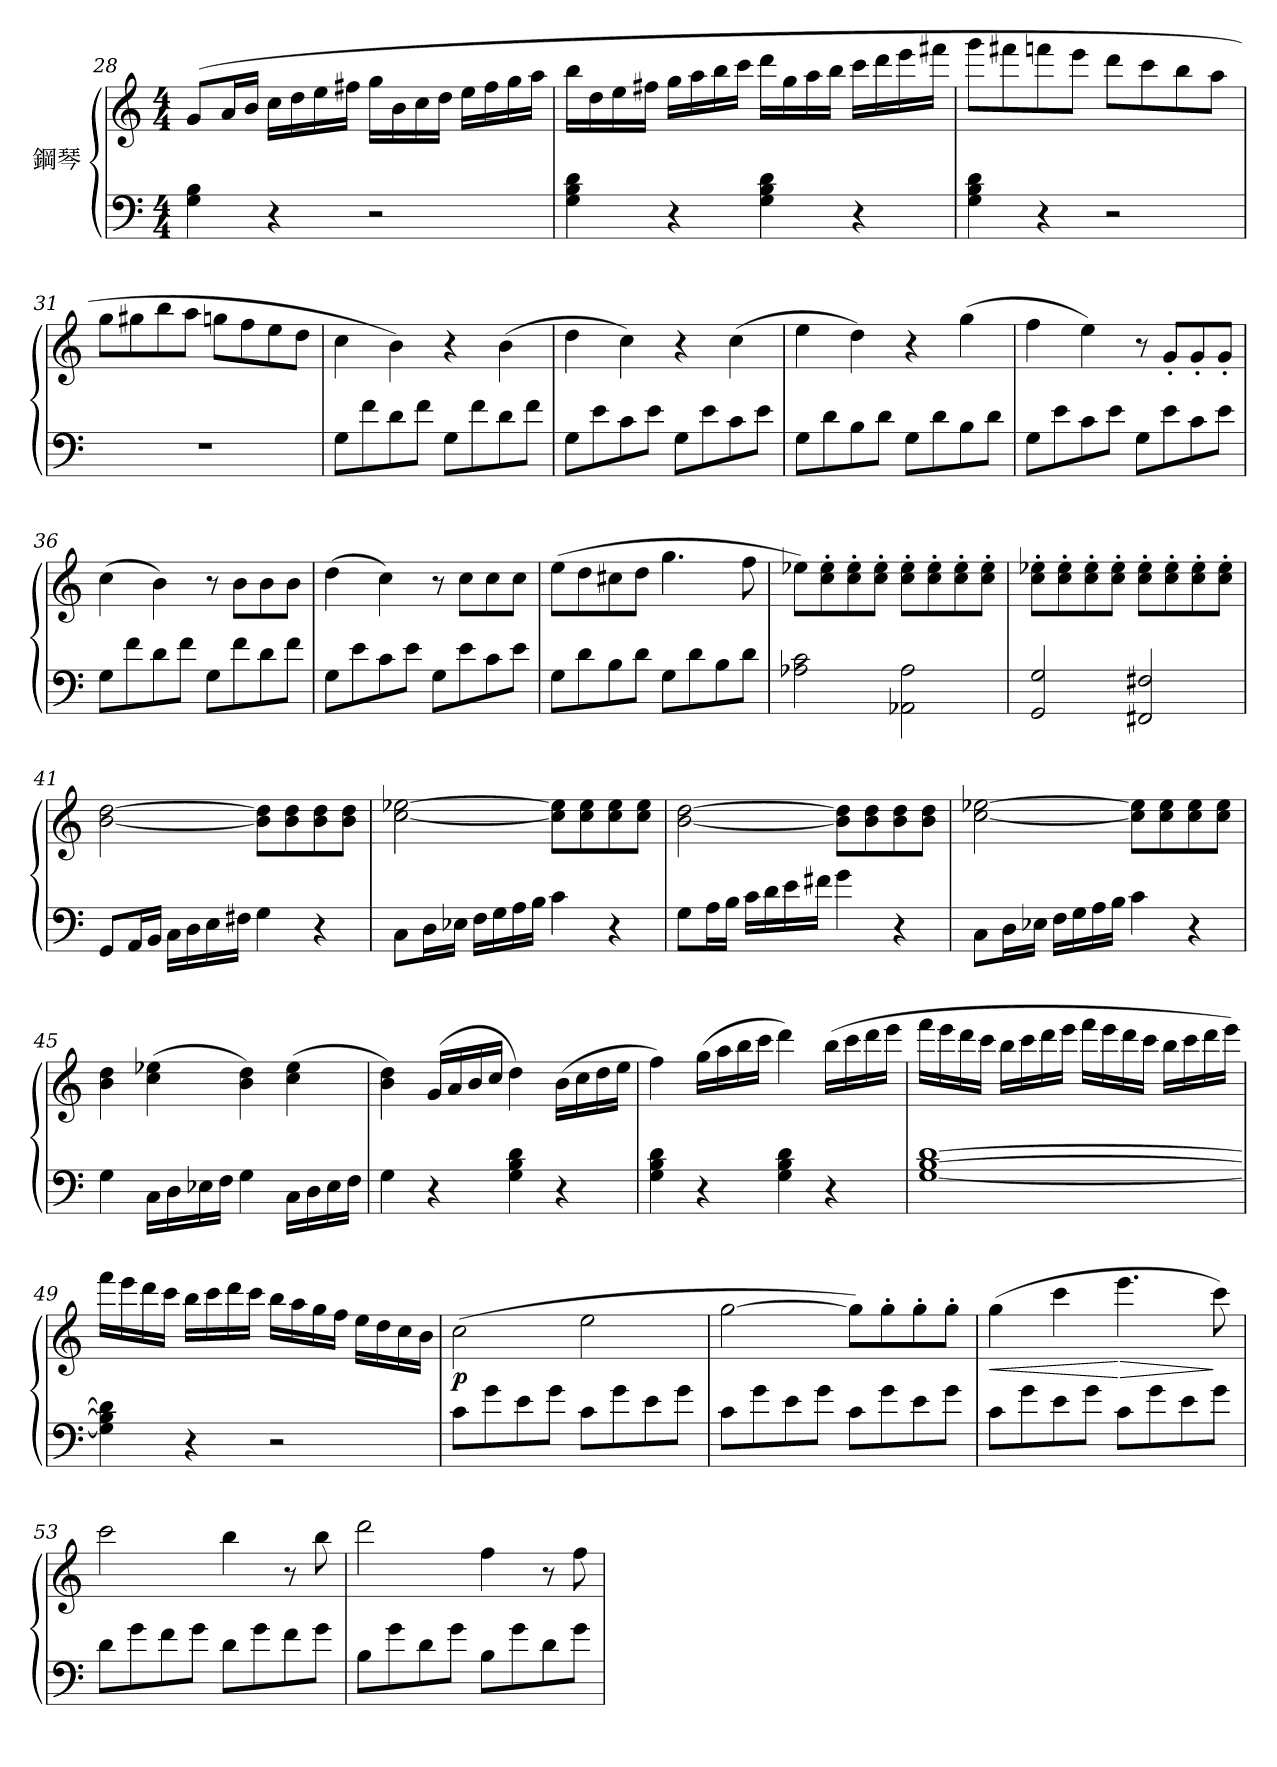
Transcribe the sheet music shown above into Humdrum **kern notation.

**kern	**kern	**dynam
*part1	*part1	*part1
*staff2	*staff1	*staff1/2
*I"鋼琴	*	*
!!LO:LB:g=z
*clefF4	*clefG2	*
*k[]	*k[]	*
*M4/4	*M4/4	*
=28	=28	=28
4G\ 4B\	(>8g/L	.
.	16a/L	.
.	16b/JJ	.
4r	16cc\LL	.
.	16dd\	.
.	16ee\	.
.	16ff#X\JJ	.
2r	16gg\LL	.
.	16b\	.
.	16cc\	.
.	16dd\JJ	.
.	16ee\LL	.
.	16ff#\	.
.	16gg\	.
.	16aa\JJ	.
=29	=29	=29
4G\ 4B\ 4d\	16bb\LL	.
.	16dd\	.
.	16ee\	.
.	16ff#X\JJ	.
4r	16gg\LL	.
.	16aa\	.
.	16bb\	.
.	16ccc\JJ	.
4G\ 4B\ 4d\	16ddd\LL	.
.	16gg\	.
.	16aa\	.
.	16bb\JJ	.
4r	16ccc\LL	.
.	16ddd\	.
.	16eee\	.
.	16fff#X\JJ	.
=30	=30	=30
4G\ 4B\ 4d\	8ggg\L	.
.	8fff#X\	.
4r	8fffn\	.
.	8eee\J	.
2r	8ddd\L	.
.	8ccc\	.
.	8bb\	.
.	8aa\J	.
!!LO:LB:g=z
=31	=31	=31
1r	8gg\L	.
.	8gg#X\	.
.	8bb\	.
.	8aa\J	.
.	8ggn\L	.
.	8ff\	.
.	8ee\	.
.	8dd\J	.
=32	=32	=32
8G\L	4cc\	.
8f\	.	.
8d\	4b\)	.
8f\J	.	.
8G\L	4r	.
8f\	.	.
8d\	(>4b\	.
8f\J	.	.
=33	=33	=33
8G\L	4dd\	.
8e\	.	.
8c\	4cc\)	.
8e\J	.	.
8G\L	4r	.
8e\	.	.
8c\	(>4cc\	.
8e\J	.	.
=34	=34	=34
8G\L	4ee\	.
8d\	.	.
8B\	4dd\)	.
8d\J	.	.
8G\L	4r	.
8d\	.	.
8B\	(>4gg\	.
8d\J	.	.
=35	=35	=35
8G\L	4ff\	.
8e\	.	.
8c\	4ee\)	.
8e\J	.	.
8G\L	8r	.
8e\	8g'/L	.
8c\	8g'/	.
8e\J	8g'/J	.
!!LO:LB:g=z
=36	=36	=36
8G\L	(>4cc\	.
8f\	.	.
8d\	4b\)	.
8f\J	.	.
8G\L	8r	.
8f\	8b\L	.
8d\	8b\	.
8f\J	8b\J	.
=37	=37	=37
8G\L	(>4dd\	.
8e\	.	.
8c\	4cc\)	.
8e\J	.	.
8G\L	8r	.
8e\	8cc\L	.
8c\	8cc\	.
8e\J	8cc\J	.
=38	=38	=38
8G\L	(>8ee\L	.
8d\	8dd\	.
8B\	8cc#X\	.
8d\J	8dd\J	.
8G\L	4.gg\	.
8d\	.	.
8B\	.	.
8d\J	8ff\	.
!!LO:LB:g=z
=39	=39	=39
2A-X\ 2c\	8ee-X\L)	.
.	8cc\' 8ee-\'	.
.	8cc\' 8ee-\'	.
.	8cc\' 8ee-\'J	.
2AA-X\ 2A-\	8cc\' 8ee-\'L	.
.	8cc\' 8ee-\'	.
.	8cc\' 8ee-\'	.
.	8cc\' 8ee-\'J	.
=40	=40	=40
2GG/ 2G/	8cc\' 8ee-X\'L	.
.	8cc\' 8ee-\'	.
.	8cc\' 8ee-\'	.
.	8cc\' 8ee-\'J	.
2FF#X/ 2F#X/	8cc\' 8ee-\'L	.
.	8cc\' 8ee-\'	.
.	8cc\' 8ee-\'	.
.	8cc\' 8ee-\'J	.
=41	=41	=41
8GG/L	[2b\ [2dd\	.
16AA/L	.	.
16BB/JJ	.	.
16C\LL	.	.
16D\	.	.
16E\	.	.
16F#X\JJ	.	.
4G\	8b\] 8dd\]L	.
.	8b\ 8dd\	.
4r	8b\ 8dd\	.
.	8b\ 8dd\J	.
=42	=42	=42
8C\L	[2cc\ [2ee-X\	.
16D\L	.	.
16E-X\JJ	.	.
16F\LL	.	.
16G\	.	.
16A\	.	.
16B\JJ	.	.
4c\	8cc\] 8ee-\]L	.
.	8cc\ 8ee-\	.
4r	8cc\ 8ee-\	.
.	8cc\ 8ee-\J	.
!!LO:PB:g=z
=43	=43	=43
8G\L	[2b\ [2dd\	.
16A\L	.	.
16B\JJ	.	.
16c\LL	.	.
16d\	.	.
16e\	.	.
16f#X\JJ	.	.
4g\	8b\] 8dd\]L	.
.	8b\ 8dd\	.
4r	8b\ 8dd\	.
.	8b\ 8dd\J	.
=44	=44	=44
8C\L	[2cc\ [2ee-X\	.
16D\L	.	.
16E-X\JJ	.	.
16F\LL	.	.
16G\	.	.
16A\	.	.
16B\JJ	.	.
4c\	8cc\] 8ee-\]L	.
.	8cc\ 8ee-\	.
4r	8cc\ 8ee-\	.
.	8cc\ 8ee-\J	.
=45	=45	=45
4G\	4b\ 4dd\	.
16C\LL	(>4cc\ 4ee-X\	.
16D\	.	.
16E-X\	.	.
16F\JJ	.	.
4G\	4b\ 4dd\)	.
16C\LL	(>4cc\ 4ee-\	.
16D\	.	.
16E-\	.	.
16F\JJ	.	.
=46	=46	=46
4G\	4b\ 4dd\)	.
4r	(>16g/LL	.
.	16a/	.
.	16b/	.
.	16cc/JJ	.
4G\ 4B\ 4d\	4dd\)	.
4r	(>16b\LL	.
.	16cc\	.
.	16dd\	.
.	16ee\JJ	.
!!LO:LB:g=z
=47	=47	=47
4G\ 4B\ 4d\	4ff\)	.
4r	(>16gg\LL	.
.	16aa\	.
.	16bb\	.
.	16ccc\JJ	.
4G\ 4B\ 4d\	4ddd\)	.
4r	(>16bb\LL	.
.	16ccc\	.
.	16ddd\	.
.	16eee\JJ	.
=48	=48	=48
[1G [1B [1d	16fff\LL	.
.	16eee\	.
.	16ddd\	.
.	16ccc\JJ	.
.	16bb\LL	.
.	16ccc\	.
.	16ddd\	.
.	16eee\JJ	.
.	16fff\LL	.
.	16eee\	.
.	16ddd\	.
.	16ccc\JJ	.
.	16bb\LL	.
.	16ccc\	.
.	16ddd\	.
.	16eee\JJ)	.
=49	=49	=49
4G\] 4B\] 4d\]	16fff\LL	.
.	16eee\	.
.	16ddd\	.
.	16ccc\JJ	.
4r	16bb\LL	.
.	16ccc\	.
.	16ddd\	.
.	16ccc\JJ	.
2r	16bb\LL	.
.	16aa\	.
.	16gg\	.
.	16ff\JJ	.
.	16ee\LL	.
.	16dd\	.
.	16cc\	.
.	16b\JJ	.
!!LO:LB:g=z
=50	=50	=50
!	!	!LO:DY:b
8c\L	(>2cc\	p
8g\	.	.
8e\	.	.
8g\J	.	.
8c\L	2ee\	.
8g\	.	.
8e\	.	.
8g\J	.	.
=51	=51	=51
8c\L	[2gg\	.
8g\	.	.
8e\	.	.
8g\J	.	.
8c\L	8gg\L])	.
8g\	8gg'\	.
8e\	8gg'\	.
8g\J	8gg'\J	.
=52	=52	=52
!	!	!LO:HP:b
8c\L	(>4gg\	<
8g\	.	.
8e\	4ccc\	.
8g\J	.	.
!	!	!LO:HP:n=1:b
8c\L	4.eee\	[ >
8g\	.	.
8e\	.	.
8g\J	8ccc\)	]
=53	=53	=53
8d\L	2ccc\	.
8g\	.	.
8f\	.	.
8g\J	.	.
8d\L	4bb\	.
8g\	.	.
8f\	8r	.
8g\J	8bb\	.
!!LO:LB:g=z
=54	=54	=54
8B\L	2ddd\	.
8g\	.	.
8d\	.	.
8g\J	.	.
8B\L	4ff\	.
8g\	.	.
8d\	8r	.
8g\J	8ff\	.
=	=	=
*-	*-	*-
